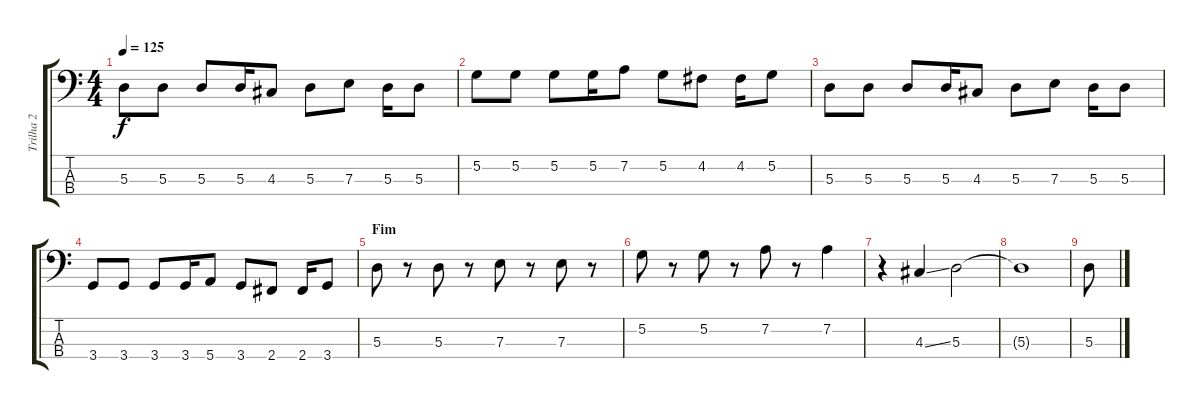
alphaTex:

\track ("Trilha 2" "Trilha 2") {instrument electricbasspick}
\staff {score tabs}
\tuning (G2 D2 A1 E1) {hide}
\ts (4 4)
\tempo 125
\clef f4
\ks c
5.3.8{dy f} 5.3.8 5.3.8 5.3.16 4.3.8 5.3.8 7.3.8 5.3.16 5.3.8 |
5.2.8 5.2.8 5.2.8 5.2.16 7.2.8 5.2.8 4.2.8 4.2.16 5.2.8 |
5.3.8 5.3.8 5.3.8 5.3.16 4.3.8 5.3.8 7.3.8 5.3.16 5.3.8 |
3.4.8 3.4.8 3.4.8 3.4.16 5.4.8 3.4.8 2.4.8 2.4.16 3.4.8 |
\section ("" "Fim")
5.3.8 r.8 5.3.8 r.8 7.3.8 r.8 7.3.8 r.8 |
5.2.8 r.8 5.2.8 r.8 7.2.8 r.8 7.2.4 |
r.4 4.3{ss}.4 5.3.2 |
5.3{t}.1 |
5.3.8
